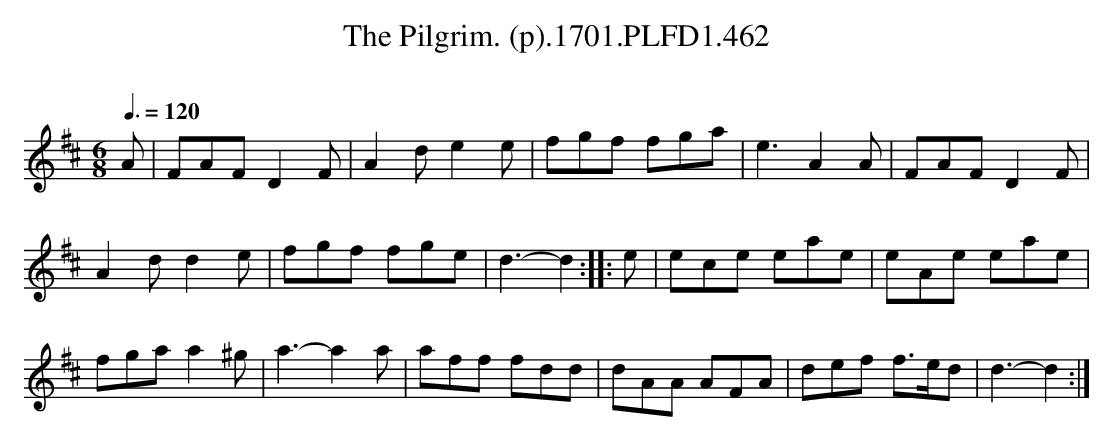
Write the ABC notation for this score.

X:1
T:Pilgrim. (p).1701.PLFD1.462, The
M:6/8
L:1/8
Q:3/8=120
O:
K:D
A|FAFD2F|A2de2e|fgf fga|e3A2A|FAFD2F|
A2dd2e|fgf fge|d3-d2:||:e|ece eae|eAe eae|
fgaa2^g|a3-a2a|aff fdd|dAA AFA|def f>ed|d3-d2:|
